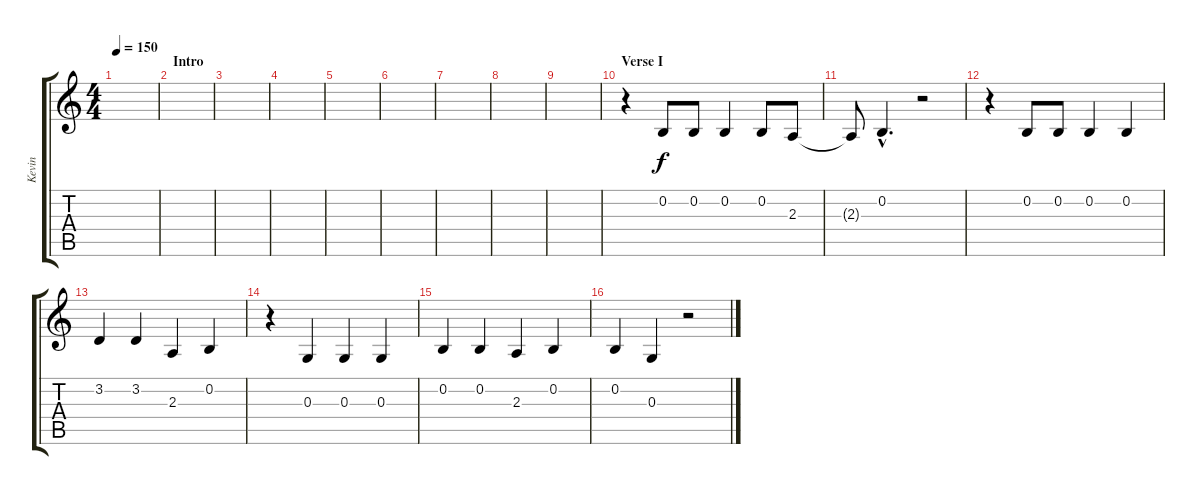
\track ("Kevin" "Kevin") {instrument tenorsax}
\staff {score tabs}
\tuning (E4 B3 G3 D3 A2 E2) {hide}
\ts (4 4)
\tempo 150
\clef g2
\ks c
|
\section ("" "Intro")
|
|
|
|
|
|
|
|
\section ("" "Verse I")
r.4 0.2.8 0.2.8 0.2.4 0.2.8 2.3.8 |
2.3{t}.8 0.2{hac}.4{d} r.2 |
r.4 0.2.8 0.2.8 0.2.4 0.2.4 |
3.2.4 3.2.4 2.3.4 0.2.4 |
r.4 0.3.4 0.3.4 0.3.4 |
0.2.4 0.2.4 2.3.4 0.2.4 |
0.2.4 0.3.4 r.2
